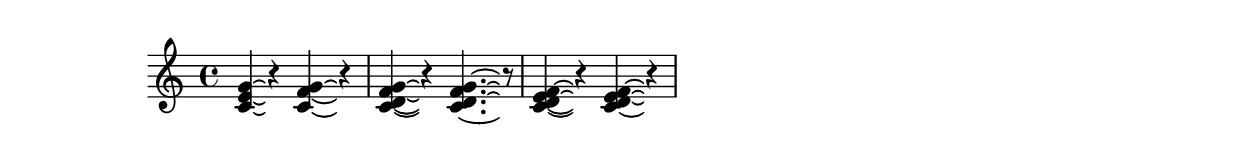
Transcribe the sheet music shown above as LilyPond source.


\header {


  texidoc = "
l.v. ties should avoid dots and staff lines, similar to normal ties.
They have fixed size. Their formatting can be tuned with
@code{tie-configuration}.

"
  }

\version "2.14.0"
\paper {
  ragged-right = ##t
}

\relative c' {
  <c e g>\laissezVibrer r4
  <c f g>\laissezVibrer r
  <c d f g>\laissezVibrer r
  <c d f g>4.\laissezVibrer r8

  <c d e f>4\laissezVibrer r
  \override LaissezVibrerTieColumn #'tie-configuration
  = #'((-7 . -1)
       (-5 . -1)
       (-3 . 1)
       (-1 . 1))
  <c d e f>4\laissezVibrer r
}
